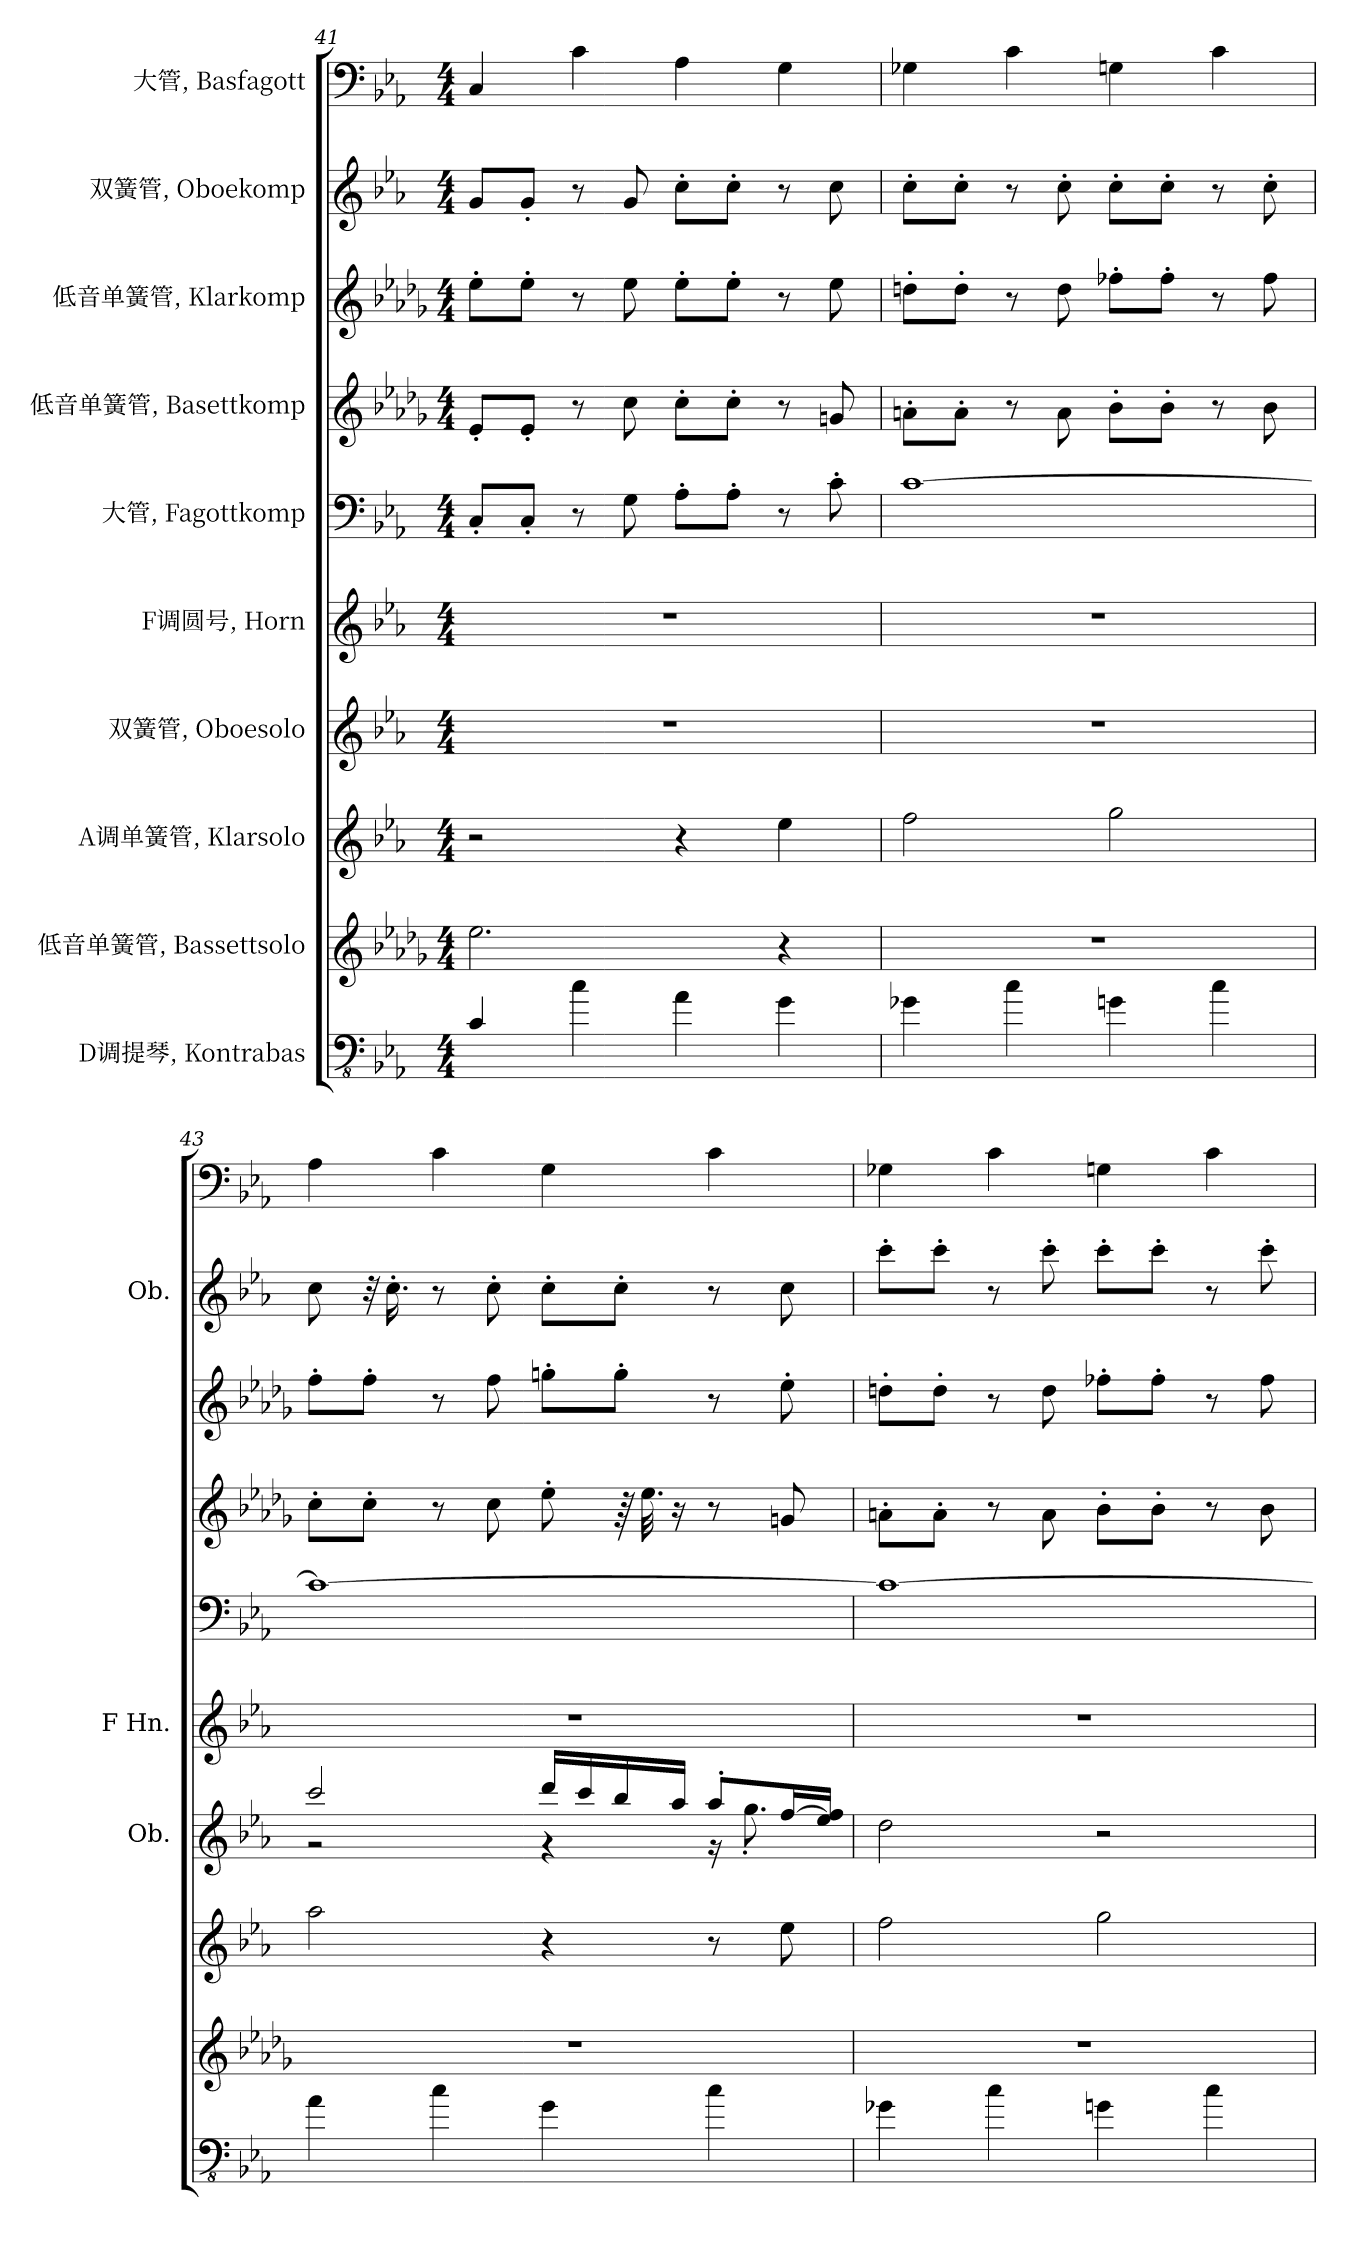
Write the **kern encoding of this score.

**kern	**kern	**kern	**kern	**kern	**kern	**kern	**kern	**kern	**kern
*part10	*part9	*part8	*part7	*part6	*part5	*part4	*part3	*part2	*part1
*staff10	*staff9	*staff8	*staff7	*staff6	*staff5	*staff4	*staff3	*staff2	*staff1
*I"D调提琴, Kontrabas	*I"低音单簧管, Bassettsolo	*I"A调单簧管, Klarsolo	*I"双簧管, Oboesolo	*I"F调圆号, Horn	*I"大管, Fagottkomp	*I"低音单簧管, Basettkomp	*I"低音单簧管, Klarkomp	*I"双簧管, Oboekomp	*I"大管, Basfagott
*	*	*	*I'Ob.	*I'F Hn.	*	*	*	*I'Ob.	*
*clefFv4	*clefG2	*clefG2	*clefG2	*clefG2	*clefF4	*clefG2	*clefG2	*clefG2	*clefF4
*ITrd7c12	*ITrd8c14	*ITrd2c3	*	*ITrd4c7	*	*ITrd8c14	*ITrd8c14	*	*
*k[b-e-a-]	*k[b-e-a-d-g-]	*k[]	*k[b-e-a-]	*k[b-e-a-d-]	*k[b-e-a-]	*k[b-e-a-d-g-]	*k[b-e-a-d-g-]	*k[b-e-a-]	*k[b-e-a-]
*M4/4	*M4/4	*M4/4	*M4/4	*M4/4	*M4/4	*M4/4	*M4/4	*M4/4	*M4/4
=41	=41	=41	=41	=41	=41	=41	=41	=41	=41
4CC/	2.e-\	2r	1r	1r	8C'/L	8E-'/L	8e-'\L	8g/L	4C/
.	.	.	.	.	8C'/J	8E-'/J	8e-'\J	8g'/J	.
4C\	.	.	.	.	8r	8r	8r	8r	4c\
.	.	.	.	.	8G\	8c\	8e-\	8g/	.
4AA-\	.	4r	.	.	8A-'\L	8c'\L	8e-'\L	8cc'\L	4A-\
.	.	.	.	.	8A-'\J	8c'\J	8e-'\J	8cc'\J	.
4GG\	4r	4cc\	.	.	8r	8r	8r	8r	4G\
.	.	.	.	.	8c'\	8Gn/	8e-\	8cc\	.
=42	=42	=42	=42	=42	=42	=42	=42	=42	=42
4GG-X\	1r	2dd\	1r	1r	[1c	8An'\L	8dn'\L	8cc'\L	4G-X\
.	.	.	.	.	.	8A'\J	8d'\J	8cc'\J	.
4C\	.	.	.	.	.	8r	8r	8r	4c\
.	.	.	.	.	.	8A\	8d\	8cc'\	.
4GGn\	.	2ee\	.	.	.	8B-'\L	8f-X'\L	8cc'\L	4Gn\
.	.	.	.	.	.	8B-'\J	8f-'\J	8cc'\J	.
4C\	.	.	.	.	.	8r	8r	8r	4c\
.	.	.	.	.	.	8B-\	8f-\	8cc'\	.
!!LO:PB:g=z
=43	=43	=43	=43	=43	=43	=43	=43	=43	=43
*	*	*	*^	*	*	*	*	*	*
4AA-\	1r	2ff\	2ccc/	2r	1r	1c_	8c'\L	8f'\L	8cc\	4A-\
.	.	.	.	.	.	.	8c'\J	8f'\J	32r	.
.	.	.	.	.	.	.	.	.	16.cc'\	.
4C\	.	.	.	.	.	.	8r	8r	8r	4c\
.	.	.	.	.	.	.	8c\	8f\	8cc'\	.
4GG\	.	4r	16ddd/LL	4r	.	.	8e-'\	8gn'\L	8cc'\L	4G\
.	.	.	16ccc/	.	.	.	.	.	.	.
.	.	.	16bb-/	.	.	.	64r	8g'\J	8cc'\J	.
.	.	.	.	.	.	.	32.e-\	.	.	.
.	.	.	16aa-/JJ	.	.	.	16r	.	.	.
4C\	.	8r	8aa-'/L	16r	.	.	8r	8r	8r	4c\
.	.	.	.	8.gg'\	.	.	.	.	.	.
.	.	8cc\	[16ff/L	.	.	.	8Gn/	8e-'\	8cc\	.
.	.	.	16ee-/ 16ff/]JJ	.	.	.	.	.	.	.
*	*	*	*v	*v	*	*	*	*	*	*
=44	=44	=44	=44	=44	=44	=44	=44	=44	=44
4GG-X\	1r	2dd\	2dd\	1r	1c_	8An'\L	8dn'\L	8ccc'\L	4G-X\
.	.	.	.	.	.	8A'\J	8d'\J	8ccc'\J	.
4C\	.	.	.	.	.	8r	8r	8r	4c\
.	.	.	.	.	.	8A\	8d\	8ccc'\	.
4GGn\	.	2ee\	2r	.	.	8B-'\L	8f-X'\L	8ccc'\L	4Gn\
.	.	.	.	.	.	8B-'\J	8f-'\J	8ccc'\J	.
4C\	.	.	.	.	.	8r	8r	8r	4c\
.	.	.	.	.	.	8B-\	8f-\	8ccc'\	.
=	=	=	=	=	=	=	=	=	=
*-	*-	*-	*-	*-	*-	*-	*-	*-	*-
